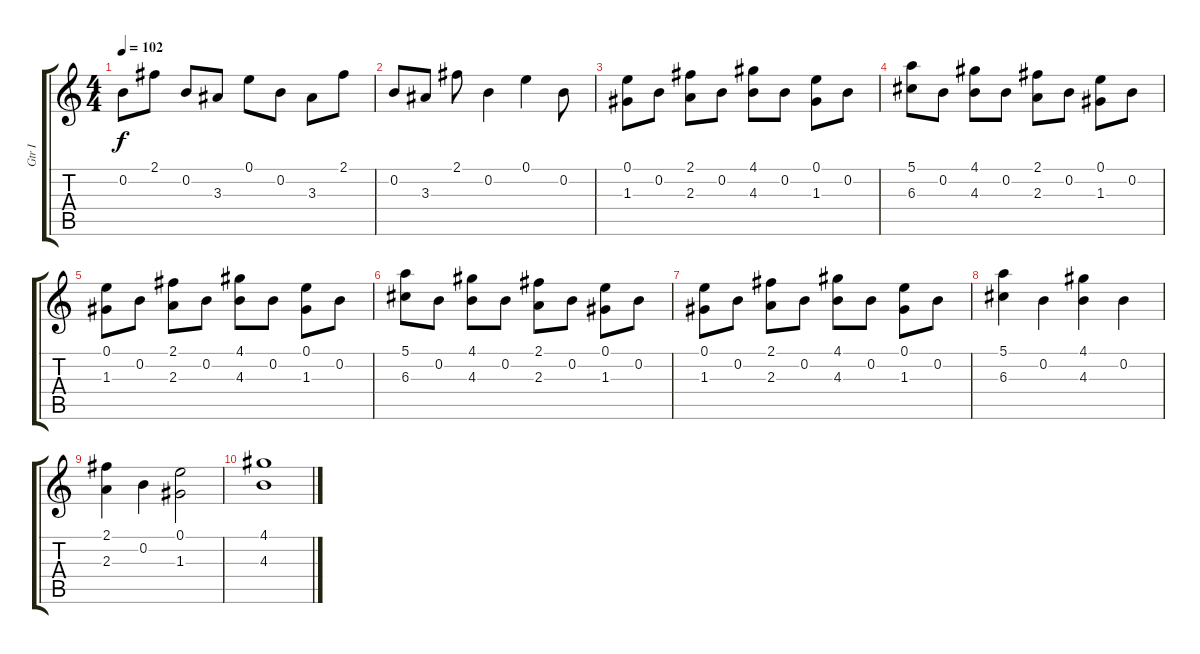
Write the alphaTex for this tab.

\track ("Gtr I" "Gtr I") {instrument acousticguitarsteel}
\staff {score tabs}
\tuning (E4 B3 G3 D3 A2 E2) {hide}
\ts (4 4)
\tempo 102
\clef g2
\ks c
0.2{t}.8{dy f} 2.1.8 0.2.8 3.3.8 0.1.8 0.2.8 3.3.8 2.1.8 |
0.2.8 3.3.8 2.1.8 0.2.4 0.1.4 0.2.8 |
(0.1 1.3).8 0.2.8 (2.1 2.3).8 0.2.8 (4.1 4.3).8 0.2.8 (0.1 1.3).8 0.2.8 |
(5.1 6.3).8 0.2.8 (4.1 4.3).8 0.2.8 (2.1 2.3).8 0.2.8 (0.1 1.3).8 0.2.8 |
(0.1 1.3).8 0.2.8 (2.1 2.3).8 0.2.8 (4.1 4.3).8 0.2.8 (0.1 1.3).8 0.2.8 |
(5.1 6.3).8 0.2.8 (4.1 4.3).8 0.2.8 (2.1 2.3).8 0.2.8 (0.1 1.3).8 0.2.8 |
(0.1 1.3).8 0.2.8 (2.1 2.3).8 0.2.8 (4.1 4.3).8 0.2.8 (0.1 1.3).8 0.2.8 |
(5.1 6.3).4 0.2.4 (4.1 4.3).4 0.2.4 |
(2.1 2.3).4 0.2.4 (0.1 1.3).2 |
(4.1 4.3).1
